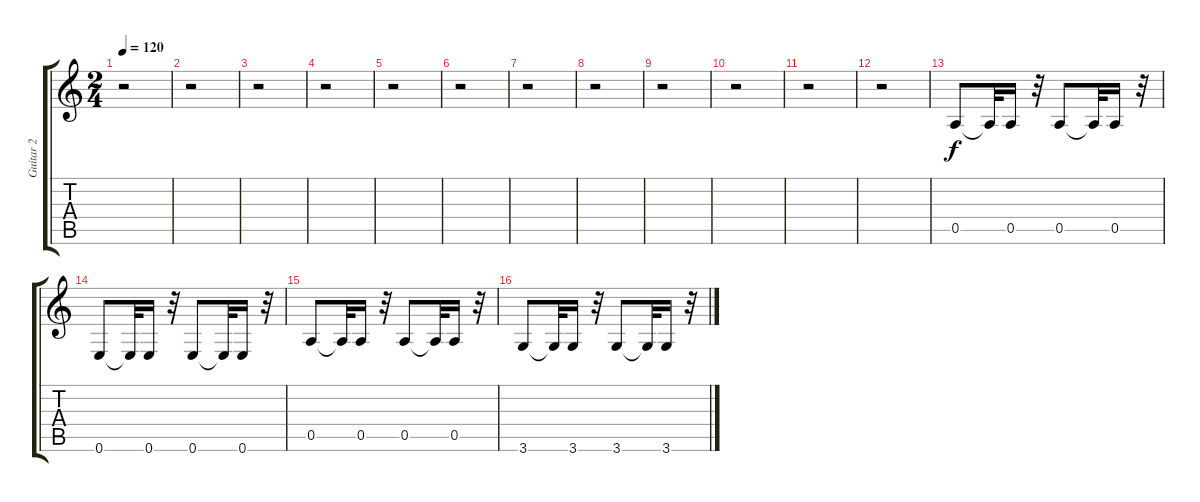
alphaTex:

\track ("Guitar 2" "Guitar 2") {instrument acousticguitarnylon}
\staff {score tabs}
\tuning (E4 B3 G3 D3 A2 E2) {hide}
\ts (2 4)
\tempo 120
\clef g2
\ks c
r.2{dy f instrument acousticguitarnylon} |
r.2 |
r.2 |
r.2 |
r.2 |
r.2 |
r.2 |
r.2 |
r.2 |
r.2 |
r.2 |
r.2 |
0.5.8{instrument cello} 0.5{t}.32 0.5.16 r.32 0.5.8 0.5{t}.32 0.5.16 r.32 |
0.6.8 0.6{t}.32 0.6.16 r.32 0.6.8 0.6{t}.32 0.6.16 r.32 |
0.5.8 0.5{t}.32 0.5.16 r.32 0.5.8 0.5{t}.32 0.5.16 r.32 |
3.6.8 3.6{t}.32 3.6.16 r.32 3.6.8 3.6{t}.32 3.6.16 r.32
